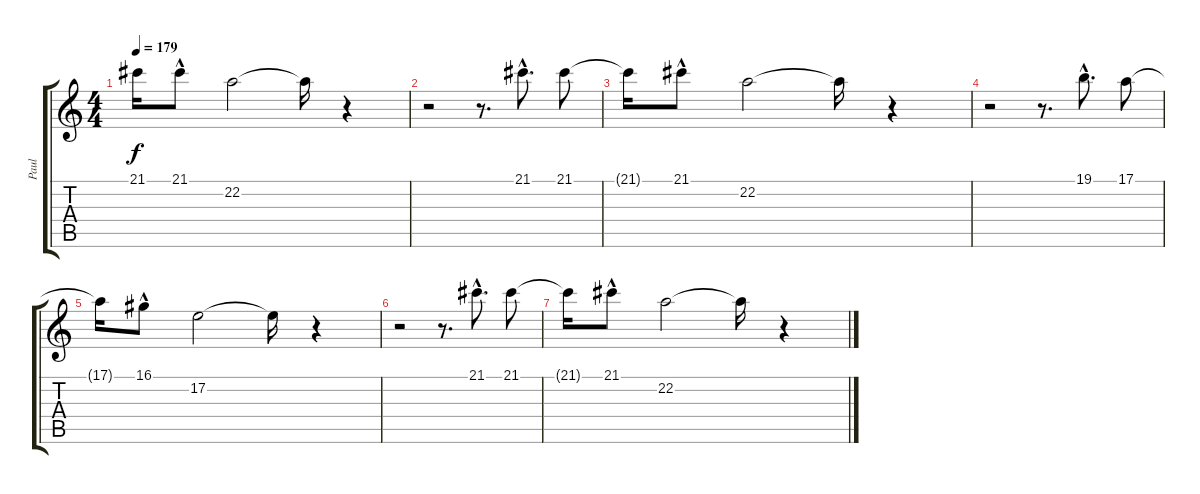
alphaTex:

\track ("Paul" "Paul") {instrument lead6voice}
\staff {score tabs}
\tuning (E4 B3 G3 D3 A2 E2) {hide}
\ts (4 4)
\tempo 179
\clef g2
\ks c
21.1{t}.16{dy f} 21.1{hac}.8 22.2.2 22.2{t}.16 r.4 |
r.2 r.8{d} 21.1{hac}.8{d} 21.1.8 |
21.1{t}.16 21.1{hac}.8 22.2.2 22.2{t}.16 r.4 |
r.2 r.8{d} 19.1{hac}.8{d} 17.1.8 |
17.1{t}.16 16.1{hac}.8{volume 10} 17.2.2{volume 10} 17.2{t}.16 r.4 |
r.2 r.8{d} 21.1{hac}.8{d volume 6} 21.1.8{volume 5} |
21.1{t}.16 21.1{hac}.8{volume 0} 22.2.2 22.2{t}.16 r.4
